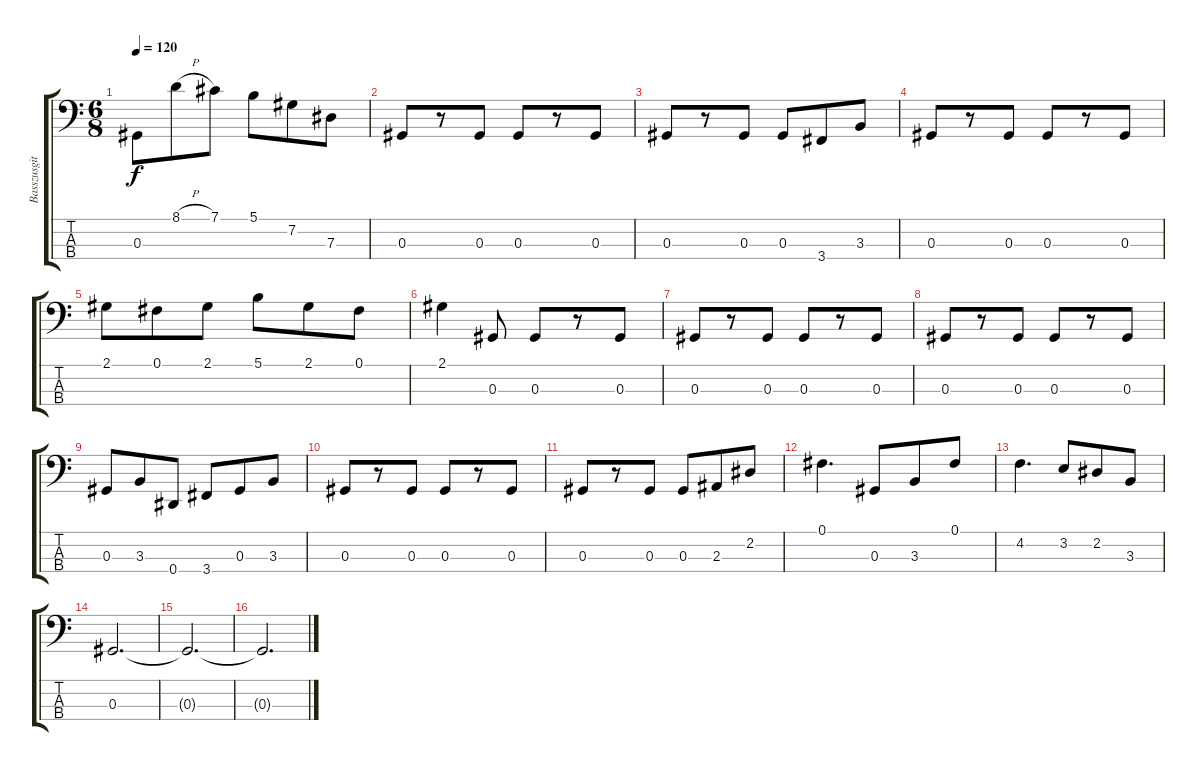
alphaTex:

\track ("Basszusgitár (Yngwie Malmsteen)" "Basszusgit") {instrument electricbassfinger}
\staff {score tabs}
\tuning (Gb2 Db2 Ab1 Eb1) {hide}
\ts (6 8)
\tempo 120
\clef f4
\ks c
0.3.8{dy f} 8.1{h}.8 7.1.8 5.1.8 7.2.8 7.3.8 |
0.3.8 r.8 0.3.8 0.3.8 r.8 0.3.8 |
0.3.8 r.8 0.3.8 0.3.8 3.4.8 3.3.8 |
0.3.8 r.8 0.3.8 0.3.8 r.8 0.3.8 |
2.1.8 0.1.8 2.1.8 5.1.8 2.1.8 0.1.8 |
2.1.4 0.3.8 0.3.8 r.8 0.3.8 |
0.3.8 r.8 0.3.8 0.3.8 r.8 0.3.8 |
0.3.8 r.8 0.3.8 0.3.8 r.8 0.3.8 |
0.3.8 3.3.8 0.4.8 3.4.8 0.3.8 3.3.8 |
0.3.8 r.8 0.3.8 0.3.8 r.8 0.3.8 |
0.3.8 r.8 0.3.8 0.3.8 2.3.8 2.2.8 |
0.1.4{d} 0.3.8 3.3.8 0.1.8 |
4.2.4{d} 3.2.8 2.2.8 3.3.8 |
0.3.2{d volume 8} |
0.3{t}.2{d} |
0.3{t}.2{d}
